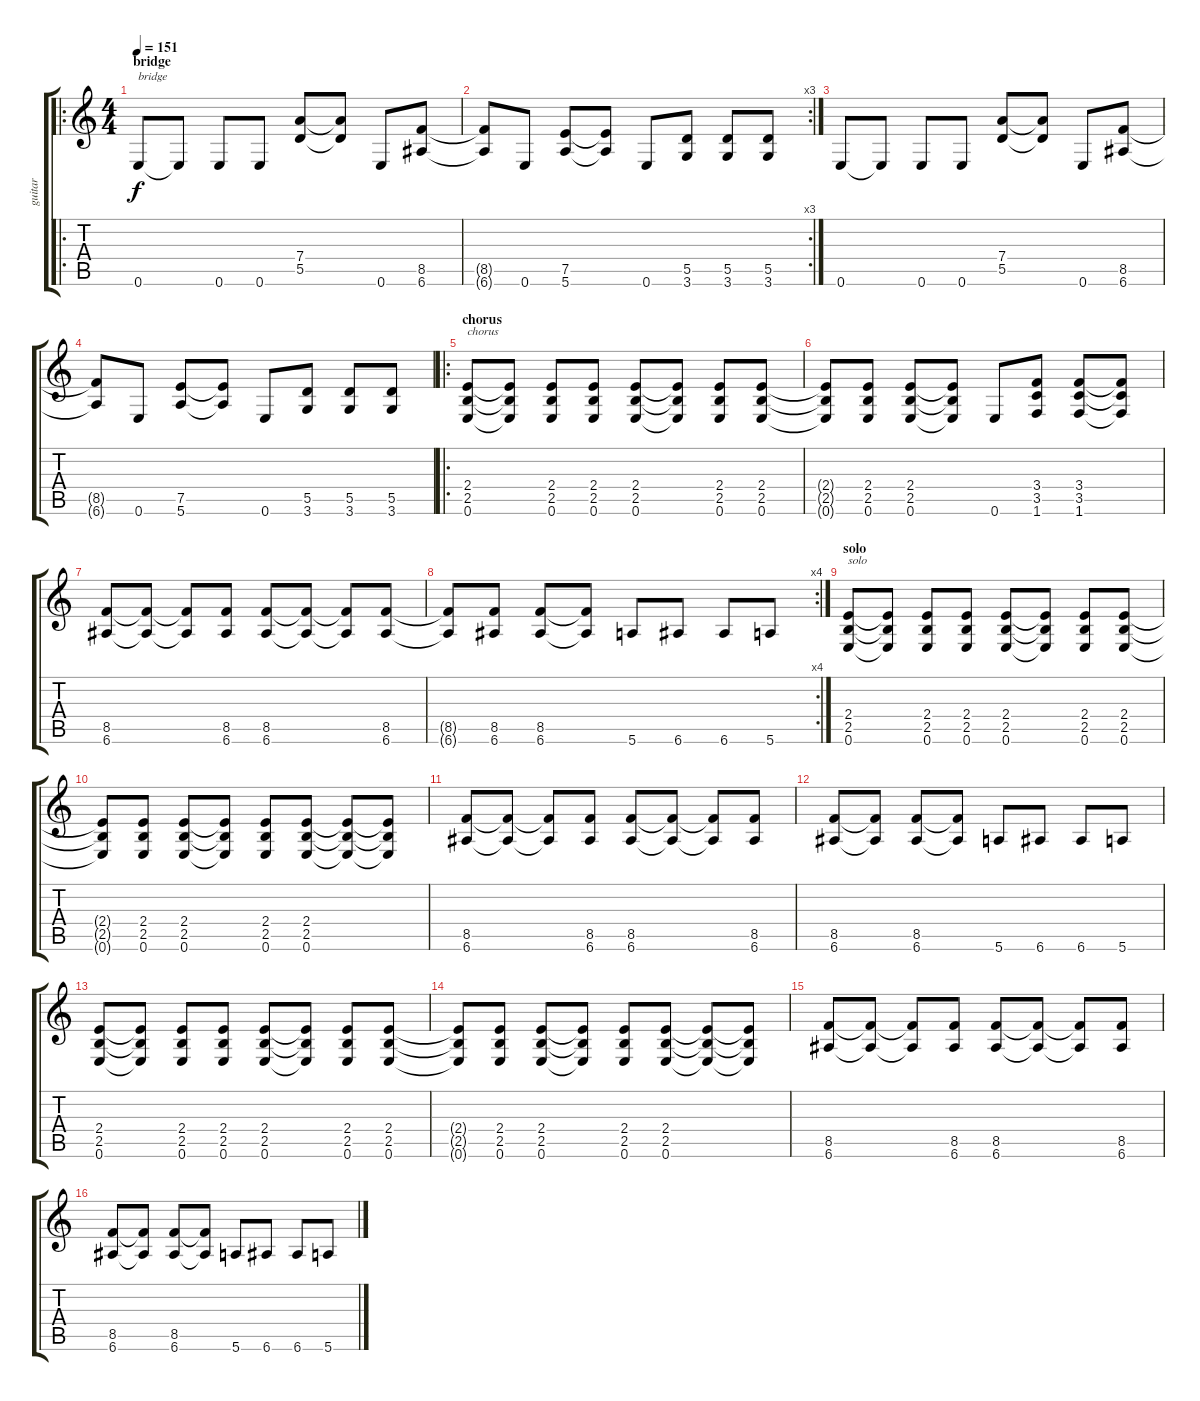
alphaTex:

\track ("guitar" "guitar") {instrument overdrivenguitar}
\staff {score tabs}
\tuning (E4 B3 G3 D3 A2 E2) {hide}
\ro
\ts (4 4)
\section ("" "bridge")
\tempo 151
\clef g2
\ks c
0.6.8{txt "bridge" dy f} 0.6{t}.8 0.6.8 0.6.8 (7.4 5.5).8 (7.4{t} 5.5{t}).8 0.6.8 (8.5 6.6).8 |
\rc 3
(8.5{t} 6.6{t}).8 0.6.8 (7.5 5.6).8 (7.5{t} 5.6{t}).8 0.6.8 (5.5 3.6).8 (5.5 3.6).8 (5.5 3.6).8 |
0.6.8 0.6{t}.8 0.6.8 0.6.8 (7.4 5.5).8 (7.4{t} 5.5{t}).8 0.6.8 (8.5 6.6).8 |
(8.5{t} 6.6{t}).8 0.6.8 (7.5 5.6).8 (7.5{t} 5.6{t}).8 0.6.8 (5.5 3.6).8 (5.5 3.6).8 (5.5 3.6).8 |
\ro
\section ("" "chorus")
(2.4 2.5 0.6).8{txt "chorus"} (2.4{t} 2.5{t} 0.6{t}).8 (2.4 2.5 0.6).8 (2.4 2.5 0.6).8 (2.4 2.5 0.6).8 (2.4{t} 2.5{t} 0.6{t}).8 (2.4 2.5 0.6).8 (2.4 2.5 0.6).8 |
(2.4{t} 2.5{t} 0.6{t}).8 (2.4 2.5 0.6).8 (2.4 2.5 0.6).8 (2.4{t} 2.5{t} 0.6{t}).8 0.6.8 (3.4 3.5 1.6).8 (3.4 3.5 1.6).8 (3.4{t} 3.5{t} 1.6{t}).8 |
(8.5 6.6).8 (8.5{t} 6.6{t}).8 (8.5{t} 6.6{t}).8 (8.5 6.6).8 (8.5 6.6).8 (8.5{t} 6.6{t}).8 (8.5{t} 6.6{t}).8 (8.5 6.6).8 |
\rc 4
(8.5{t} 6.6{t}).8 (8.5 6.6).8 (8.5 6.6).8 (8.5{t} 6.6{t}).8 5.6.8 6.6.8 6.6.8 5.6.8 |
\section ("" "solo")
(2.4 2.5 0.6).8{txt "solo"} (2.4{t} 2.5{t} 0.6{t}).8 (2.4 2.5 0.6).8 (2.4 2.5 0.6).8 (2.4 2.5 0.6).8 (2.4{t} 2.5{t} 0.6{t}).8 (2.4 2.5 0.6).8 (2.4 2.5 0.6).8 |
(2.4{t} 2.5{t} 0.6{t}).8 (2.4 2.5 0.6).8 (2.4 2.5 0.6).8 (2.4{t} 2.5{t} 0.6{t}).8 (2.4 2.5 0.6).8 (2.4 2.5 0.6).8 (2.4{t} 2.5{t} 0.6{t}).8 (2.4{t} 2.5{t} 0.6{t}).8 |
(8.5 6.6).8 (8.5{t} 6.6{t}).8 (8.5{t} 6.6{t}).8 (8.5 6.6).8 (8.5 6.6).8 (8.5{t} 6.6{t}).8 (8.5{t} 6.6{t}).8 (8.5 6.6).8 |
(8.5 6.6).8 (8.5{t} 6.6{t}).8 (8.5 6.6).8 (8.5{t} 6.6{t}).8 5.6.8 6.6.8 6.6.8 5.6.8 |
(2.4 2.5 0.6).8 (2.4{t} 2.5{t} 0.6{t}).8 (2.4 2.5 0.6).8 (2.4 2.5 0.6).8 (2.4 2.5 0.6).8 (2.4{t} 2.5{t} 0.6{t}).8 (2.4 2.5 0.6).8 (2.4 2.5 0.6).8 |
(2.4{t} 2.5{t} 0.6{t}).8 (2.4 2.5 0.6).8 (2.4 2.5 0.6).8 (2.4{t} 2.5{t} 0.6{t}).8 (2.4 2.5 0.6).8 (2.4 2.5 0.6).8 (2.4{t} 2.5{t} 0.6{t}).8 (2.4{t} 2.5{t} 0.6{t}).8 |
(8.5 6.6).8 (8.5{t} 6.6{t}).8 (8.5{t} 6.6{t}).8 (8.5 6.6).8 (8.5 6.6).8 (8.5{t} 6.6{t}).8 (8.5{t} 6.6{t}).8 (8.5 6.6).8 |
(8.5 6.6).8 (8.5{t} 6.6{t}).8 (8.5 6.6).8 (8.5{t} 6.6{t}).8 5.6.8 6.6.8 6.6.8 5.6.8
